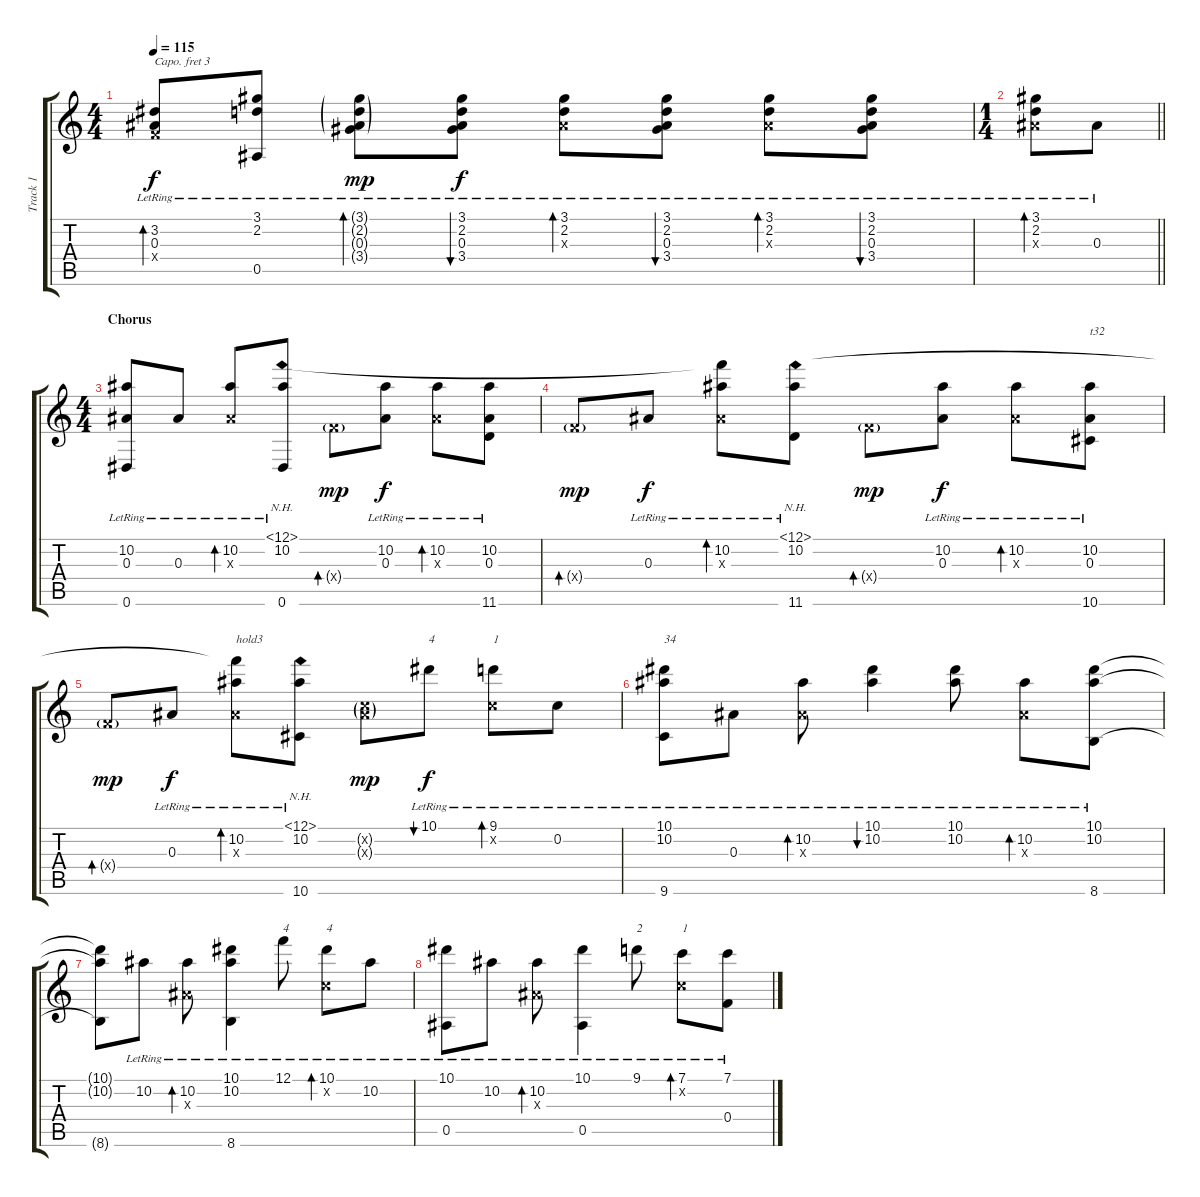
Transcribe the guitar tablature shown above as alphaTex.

\track ("Track 1" "Track 1") {instrument acousticguitarsteel}
\staff {score tabs}
\capo 3
\tuning (D4 A3 G3 D3 G2 C2) {hide}
\ts (4 4)
\tempo 115
\clef g2
\ks c
(3.2{lr} 0.3{lr} 0.4{x}).8{bd 60 dy f} (3.1{lr} 2.2{lr} 0.5{lr}).8 (3.1{g lr} 2.2{g lr} 0.3{g lr} 3.4{g lr}).8{bd 60 dy mp} (3.1{lr} 2.2{lr} 0.3{lr} 3.4{lr}).8{bu 60 dy f} (3.1 2.2{lr} 0.3{x}).8{bd 60} (3.1{lr} 2.2{lr} 0.3{lr} 3.4{lr}).8{bu 60} (3.1 2.2{lr} 0.3{x}).8{bd 60} (3.1{lr} 2.2{lr} 0.3{lr} 3.4{lr}).8{bu 60} |
\ts (1 4)
\barLineRight lightlight
(3.1 2.2{lr} 0.3{x}).8{bd 60} 0.3{lr}.8 |
\ts (4 4)
\section ("" "Chorus")
(10.2{lr} 0.3{lr} 0.6{lr}).8 0.3{lr}.8 (10.2{lr} 0.3{x}).8{bd 60} (12.1{nh lr} 10.2{lr} 0.6{lr}).8 0.4{g x}.8{bd 60 dy mp} (10.2{lr} 0.3{lr}).8{dy f} (10.2{lr} 0.3{x}).8{bd 60} (10.2{lr} 0.3{lr} 11.6{lr}).8 |
0.4{g x}.8{bd 60 dy mp} 0.3{lr}.8{dy f} (12.1{t} 10.2{lr} 0.3{x}).8{bd 60} (12.1{nh lr} 10.2{lr} 11.6{lr}).8 0.4{g x}.8{bd 60 dy mp} (10.2{lr} 0.3{lr}).8{dy f} (10.2{lr} 0.3{x}).8{bd 60} (10.2{lr} 0.3{lr} 10.6{lr}).8{txt "t32"} |
0.4{g x}.8{bd 60 dy mp} 0.3{lr}.8{dy f} (12.1{t} 10.2{lr} 0.3{x}).8{bd 60 txt "hold3"} (12.1{nh lr} 10.2{lr} 10.6{lr}).8 (0.2{g x} 0.3{g x}).8{dy mp} 10.1{lr}.8{bu 60 txt "4" dy f} (9.1{lr} 0.2{x}).8{bd 60 txt "1"} 0.2{lr}.8 |
(10.1{lr} 10.2{lr} 9.6{lr}).8{txt "34"} 0.3{lr}.8 (10.2{lr} 0.3{x}).8{bd 60} (10.1{lr} 10.2{lr}).4{bu 60} (10.1{lr} 10.2{lr}).8 (10.2{lr} 0.3{x}).8{bd 60} (10.1{lr} 10.2{lr} 8.6{lr}).8 |
(10.1{t} 10.2{t} 8.6{t}).8 10.2{lr}.8 (10.2{lr} 0.3{x}).8{bd 60} (10.1{lr} 10.2{lr} 8.6{lr}).4 12.1{lr}.8{txt "4"} (10.1{lr} 0.2{x}).8{bd 60 txt "4"} 10.2{lr}.8 |
(10.1{lr} 0.5{lr}).8 10.2{lr}.8 (10.2{lr} 0.3{x}).8{bd 60} (10.1{lr} 0.5{lr}).4 9.1{lr}.8{txt "2"} (7.1{lr} 0.2{x}).8{bd 60 txt "1"} (7.1{lr} 0.4{lr}).8
